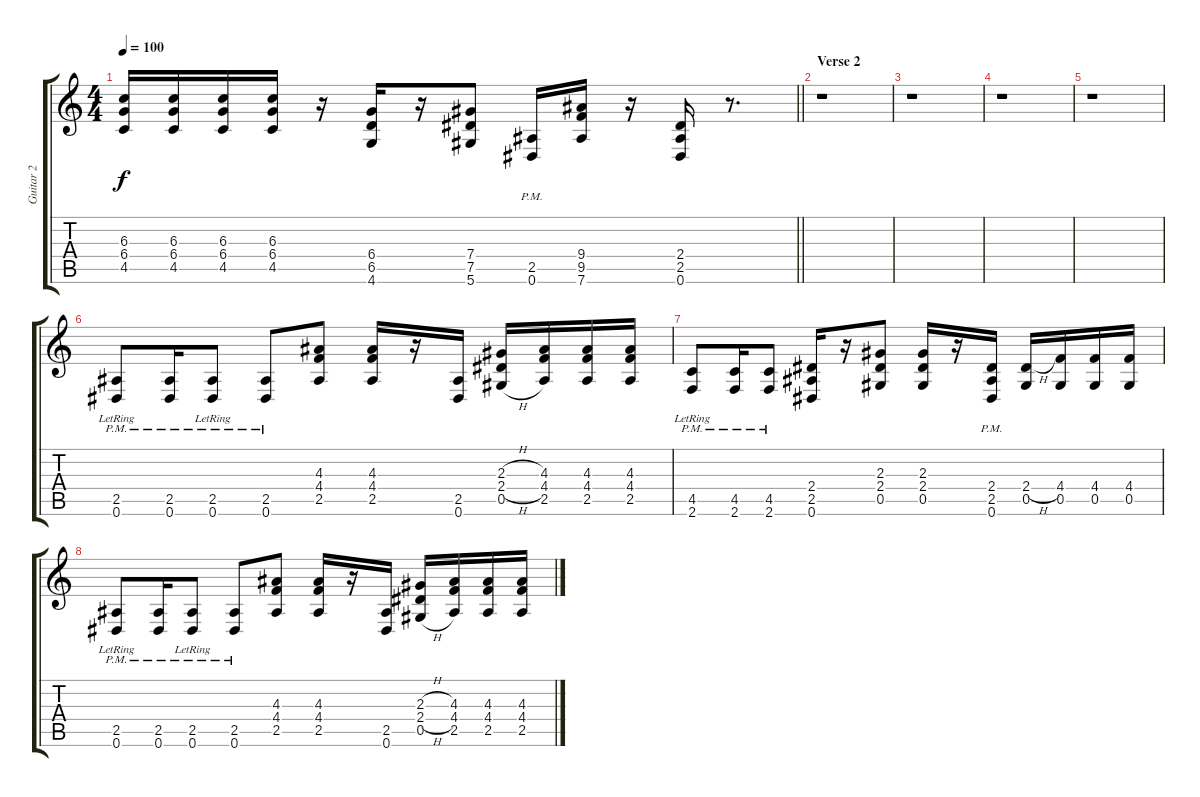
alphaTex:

\track ("Guitar 2" "Guitar 2") {instrument distortionguitar}
\staff {score tabs}
\tuning (Eb4 Bb3 Gb3 Db3 Ab2 Eb2) {hide}
\ts (4 4)
\tempo 100
\clef g2
\barLineRight lightlight
\ks c
(6.3 6.4 4.5).16{dy f} (6.3 6.4 4.5).16 (6.3 6.4 4.5).16 (6.3 6.4 4.5).16 r.16 (6.4 6.5 4.6).16 r.16 (7.4 7.5 5.6).8 (2.5{pm} 0.6{pm}).16 (9.4 9.5 7.6).16 r.16 (2.4 2.5 0.6).16 r.8{d} |
\section ("" "Verse 2")
r.1 |
r.1 |
r.1 |
r.1 |
(2.5{pm} 0.6{pm lr}).8 (2.5{pm} 0.6{pm}).16 (2.5{pm} 0.6{pm lr}).8 (2.5{pm} 0.6{pm}).8 (4.3 4.4 2.5).8 (4.3 4.4 2.5).16 r.16 (2.5 0.6).16 (2.3{h} 2.4{h} 0.5{h}).16 (4.3 4.4 2.5).16 (4.3 4.4 2.5).16 (4.3 4.4 2.5).16 |
(4.5{pm} 2.6{pm lr}).8 (4.5{pm} 2.6{pm}).16 (4.5{pm} 2.6{pm}).8 (2.4 2.5 0.6).16 r.16 (2.3 2.4 0.5).8 (2.3 2.4 0.5).16 r.16 (2.4{pm} 2.5{pm} 0.6).16 (2.4{h} 0.5).16 (4.4 0.5).16 (4.4 0.5).16 (4.4 0.5).16 |
(2.5{pm} 0.6{pm lr}).8 (2.5{pm} 0.6{pm}).16 (2.5{pm} 0.6{pm lr}).8 (2.5{pm} 0.6{pm}).8 (4.3 4.4 2.5).8 (4.3 4.4 2.5).16 r.16 (2.5 0.6).16 (2.3{h} 2.4{h} 0.5{h}).16 (4.3 4.4 2.5).16 (4.3 4.4 2.5).16 (4.3 4.4 2.5).16
